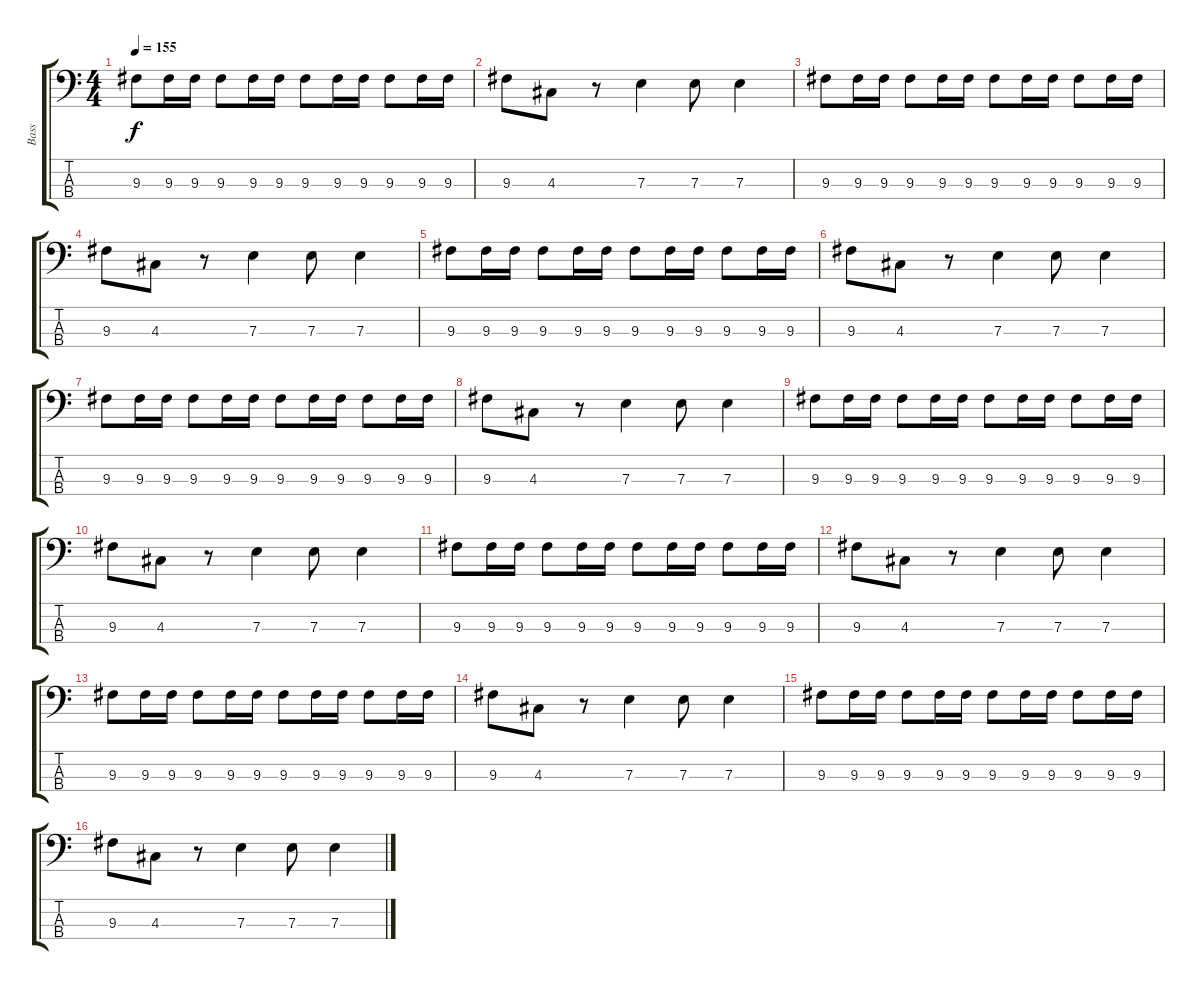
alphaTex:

\track ("Bass" "Bass") {instrument electricbasspick}
\staff {score tabs}
\tuning (G2 D2 A1 E1) {hide}
\ts (4 4)
\tempo 155
\clef f4
\ks c
9.3.8{dy f} 9.3.16 9.3.16 9.3.8 9.3.16 9.3.16 9.3.8 9.3.16 9.3.16 9.3.8 9.3.16 9.3.16 |
9.3.8 4.3.8 r.8 7.3.4 7.3.8 7.3.4 |
9.3.8{volume 14} 9.3.16 9.3.16 9.3.8 9.3.16 9.3.16 9.3.8 9.3.16 9.3.16 9.3.8 9.3.16 9.3.16 |
9.3.8 4.3.8 r.8 7.3.4 7.3.8 7.3.4 |
9.3.8 9.3.16 9.3.16 9.3.8 9.3.16 9.3.16 9.3.8 9.3.16 9.3.16 9.3.8 9.3.16 9.3.16 |
9.3.8 4.3.8 r.8 7.3.4 7.3.8 7.3.4 |
9.3.8 9.3.16 9.3.16 9.3.8 9.3.16 9.3.16 9.3.8 9.3.16 9.3.16 9.3.8 9.3.16 9.3.16 |
9.3.8 4.3.8 r.8 7.3.4 7.3.8 7.3.4 |
9.3.8 9.3.16 9.3.16 9.3.8 9.3.16 9.3.16 9.3.8 9.3.16 9.3.16 9.3.8 9.3.16 9.3.16 |
9.3.8 4.3.8 r.8 7.3.4 7.3.8 7.3.4 |
9.3.8 9.3.16 9.3.16 9.3.8 9.3.16 9.3.16 9.3.8 9.3.16 9.3.16 9.3.8 9.3.16 9.3.16 |
9.3.8 4.3.8 r.8 7.3.4 7.3.8 7.3.4 |
9.3.8 9.3.16 9.3.16 9.3.8 9.3.16 9.3.16 9.3.8 9.3.16 9.3.16 9.3.8 9.3.16 9.3.16 |
9.3.8 4.3.8 r.8 7.3.4 7.3.8 7.3.4 |
9.3.8 9.3.16 9.3.16 9.3.8 9.3.16 9.3.16 9.3.8 9.3.16 9.3.16 9.3.8 9.3.16 9.3.16 |
9.3.8 4.3.8 r.8 7.3.4 7.3.8 7.3.4
